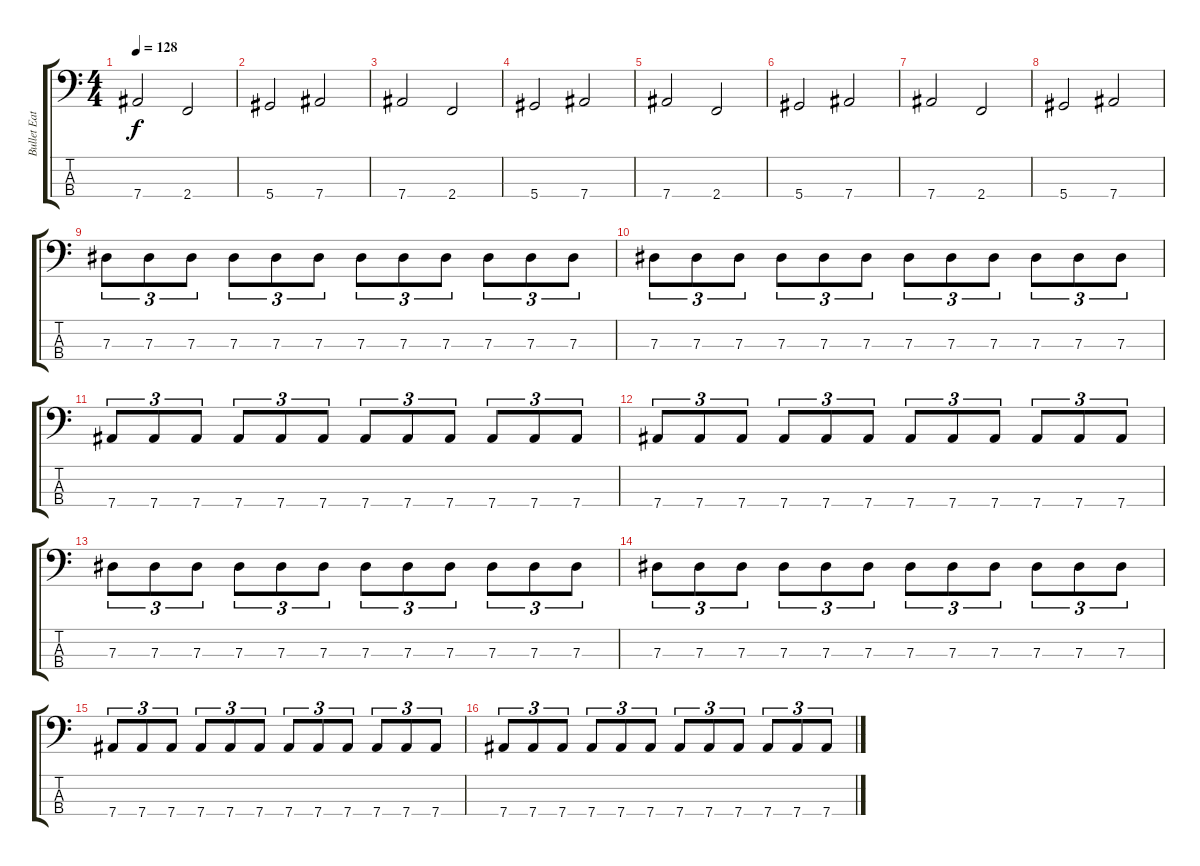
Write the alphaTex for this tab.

\track ("Bullet Eater" "Bullet Eat") {instrument electricbasspick}
\staff {score tabs}
\tuning (Gb2 Db2 Ab1 Eb1) {hide}
\ts (4 4)
\tempo 128
\clef f4
\ks c
7.4.2{dy f} 2.4.2 |
5.4.2 7.4.2 |
7.4.2 2.4.2 |
5.4.2 7.4.2 |
7.4.2 2.4.2 |
5.4.2 7.4.2 |
7.4.2 2.4.2 |
5.4.2 7.4.2 |
7.3.8{tu (3 2)} 7.3.8{tu (3 2)} 7.3.8{tu (3 2)} 7.3.8{tu (3 2)} 7.3.8{tu (3 2)} 7.3.8{tu (3 2)} 7.3.8{tu (3 2)} 7.3.8{tu (3 2)} 7.3.8{tu (3 2)} 7.3.8{tu (3 2)} 7.3.8{tu (3 2)} 7.3.8{tu (3 2)} |
7.3.8{tu (3 2)} 7.3.8{tu (3 2)} 7.3.8{tu (3 2)} 7.3.8{tu (3 2)} 7.3.8{tu (3 2)} 7.3.8{tu (3 2)} 7.3.8{tu (3 2)} 7.3.8{tu (3 2)} 7.3.8{tu (3 2)} 7.3.8{tu (3 2)} 7.3.8{tu (3 2)} 7.3.8{tu (3 2)} |
7.4.8{tu (3 2)} 7.4.8{tu (3 2)} 7.4.8{tu (3 2)} 7.4.8{tu (3 2)} 7.4.8{tu (3 2)} 7.4.8{tu (3 2)} 7.4.8{tu (3 2)} 7.4.8{tu (3 2)} 7.4.8{tu (3 2)} 7.4.8{tu (3 2)} 7.4.8{tu (3 2)} 7.4.8{tu (3 2)} |
7.4.8{tu (3 2)} 7.4.8{tu (3 2)} 7.4.8{tu (3 2)} 7.4.8{tu (3 2)} 7.4.8{tu (3 2)} 7.4.8{tu (3 2)} 7.4.8{tu (3 2)} 7.4.8{tu (3 2)} 7.4.8{tu (3 2)} 7.4.8{tu (3 2)} 7.4.8{tu (3 2)} 7.4.8{tu (3 2)} |
7.3.8{tu (3 2)} 7.3.8{tu (3 2)} 7.3.8{tu (3 2)} 7.3.8{tu (3 2)} 7.3.8{tu (3 2)} 7.3.8{tu (3 2)} 7.3.8{tu (3 2)} 7.3.8{tu (3 2)} 7.3.8{tu (3 2)} 7.3.8{tu (3 2)} 7.3.8{tu (3 2)} 7.3.8{tu (3 2)} |
7.3.8{tu (3 2)} 7.3.8{tu (3 2)} 7.3.8{tu (3 2)} 7.3.8{tu (3 2)} 7.3.8{tu (3 2)} 7.3.8{tu (3 2)} 7.3.8{tu (3 2)} 7.3.8{tu (3 2)} 7.3.8{tu (3 2)} 7.3.8{tu (3 2)} 7.3.8{tu (3 2)} 7.3.8{tu (3 2)} |
7.4.8{tu (3 2)} 7.4.8{tu (3 2)} 7.4.8{tu (3 2)} 7.4.8{tu (3 2)} 7.4.8{tu (3 2)} 7.4.8{tu (3 2)} 7.4.8{tu (3 2)} 7.4.8{tu (3 2)} 7.4.8{tu (3 2)} 7.4.8{tu (3 2)} 7.4.8{tu (3 2)} 7.4.8{tu (3 2)} |
7.4.8{tu (3 2)} 7.4.8{tu (3 2)} 7.4.8{tu (3 2)} 7.4.8{tu (3 2)} 7.4.8{tu (3 2)} 7.4.8{tu (3 2)} 7.4.8{tu (3 2)} 7.4.8{tu (3 2)} 7.4.8{tu (3 2)} 7.4.8{tu (3 2)} 7.4.8{tu (3 2)} 7.4.8{tu (3 2)}
